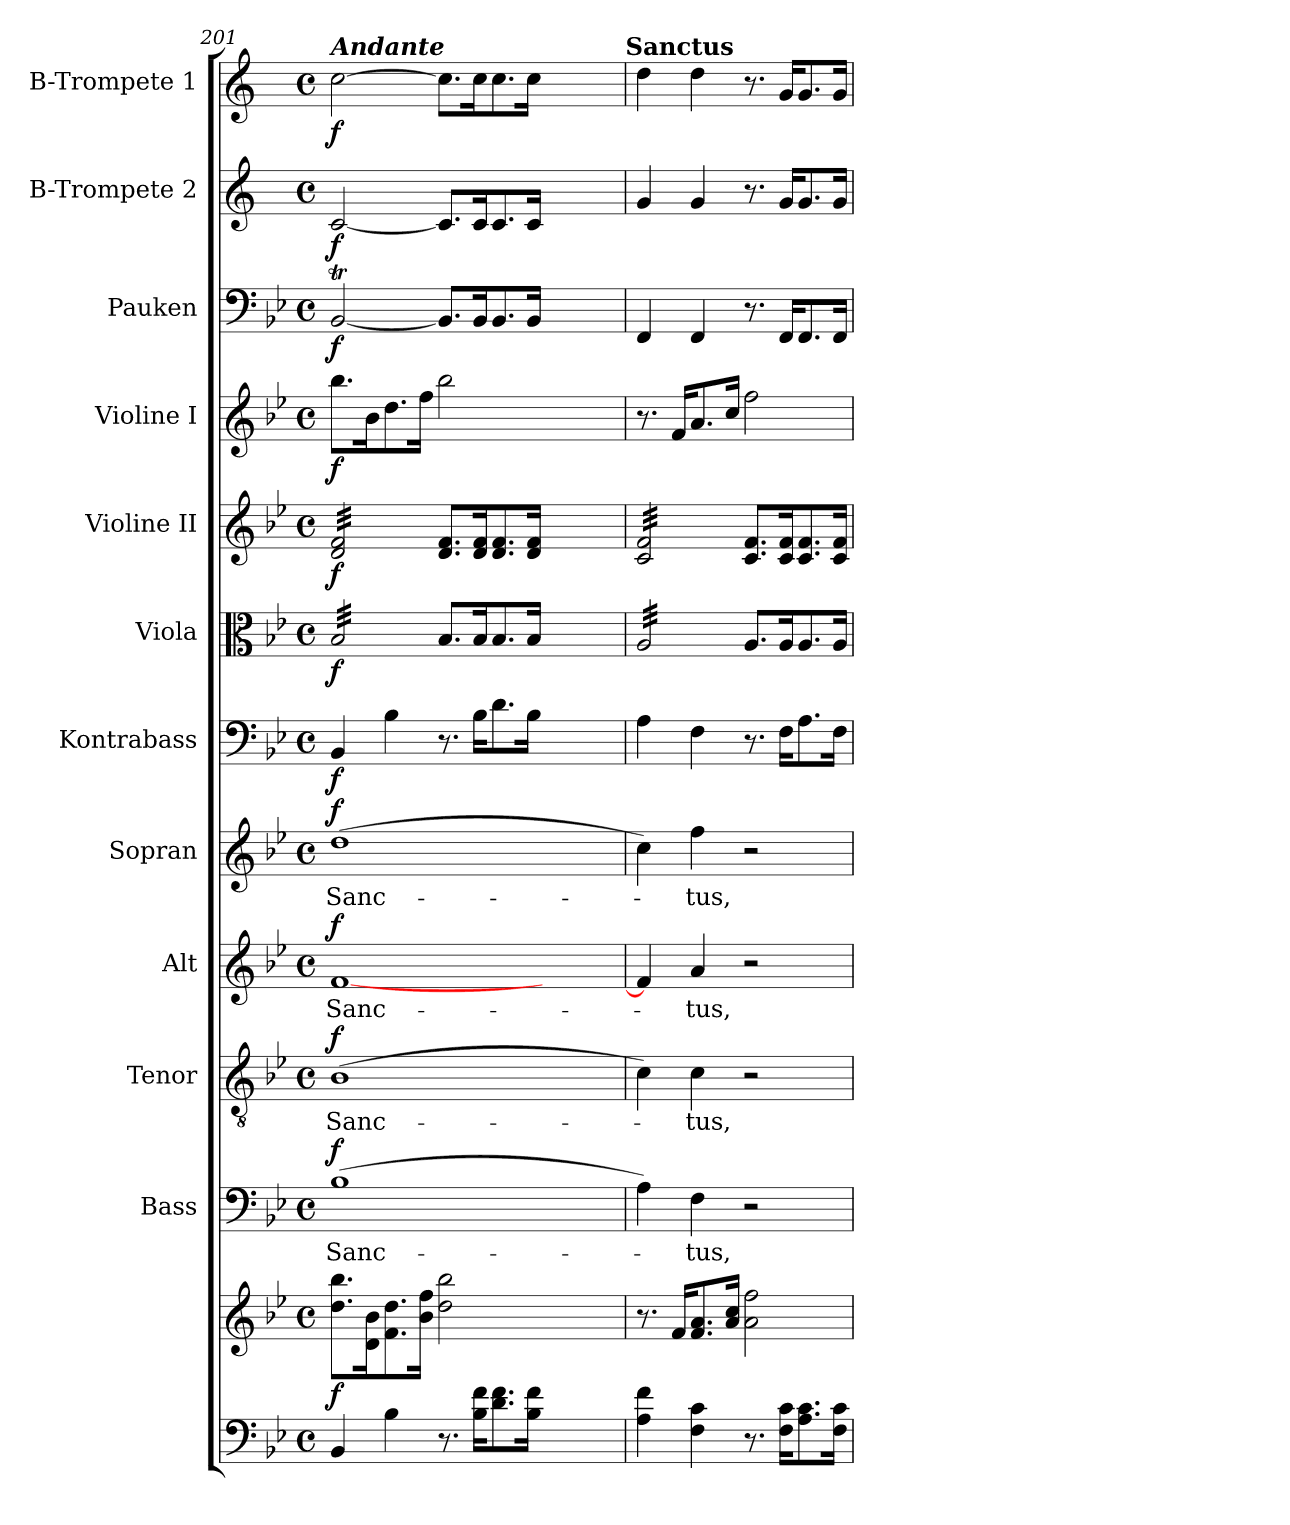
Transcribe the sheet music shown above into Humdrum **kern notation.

**kern	**kern	**dynam	**kern	**text	**dynam	**kern	**text	**dynam	**kern	**text	**dynam	**kern	**text	**dynam	**kern	**dynam	**kern	**dynam	**kern	**dynam	**kern	**dynam	**kern	**dynam	**kern	**dynam	**kern	**dynam
*part12	*part12	*part12	*part11	*part11	*part11	*part10	*part10	*part10	*part9	*part9	*part9	*part8	*part8	*part8	*part7	*part7	*part6	*part6	*part5	*part5	*part4	*part4	*part3	*part3	*part2	*part2	*part1	*part1
*staff13	*staff12	*staff12/13	*staff11	*staff11	*staff11	*staff10	*staff10	*staff10	*staff9	*staff9	*staff9	*staff8	*staff8	*staff8	*staff7	*staff7	*staff6	*staff6	*staff5	*staff5	*staff4	*staff4	*staff3	*staff3	*staff2	*staff2	*staff1	*staff1
*	*	*	*I"Bass	*	*	*I"Tenor	*	*	*I"Alt	*	*	*I"Sopran	*	*	*I"Kontrabass	*	*I"Viola	*	*I"Violine II	*	*I"Violine I	*	*I"Pauken	*	*I"B-Trompete 2	*	*I"B-Trompete 1	*
*	*	*	*I'B.	*	*	*I'T.	*	*	*I'A.	*	*	*I'S.	*	*	*I'Kb.	*	*I'Vla.	*	*I'Vl. II	*	*I'Vl. I	*	*I'Pk.	*	*I'B Trp. 2	*	*I'B Trp. 1	*
!!LO:PB:g=z
*clefF4	*clefG2	*	*clefF4	*	*	*clefGv2	*	*	*clefG2	*	*	*clefG2	*	*	*clefF4	*	*clefC3	*	*clefG2	*	*clefG2	*	*clefF4	*	*clefG2	*	*clefG2	*
*	*	*	*	*	*	*	*	*	*	*	*	*	*	*	*ITrd7c12	*	*	*	*	*	*	*	*	*	*ITrd1c2	*	*ITrd1c2	*
*k[b-e-]	*k[b-e-]	*	*k[b-e-]	*	*	*k[b-e-]	*	*	*k[b-e-]	*	*	*k[b-e-]	*	*	*k[b-e-]	*	*k[b-e-]	*	*k[b-e-]	*	*k[b-e-]	*	*k[b-e-]	*	*k[b-e-]	*	*k[b-e-]	*
*B-:	*B-:	*	*B-:	*	*	*B-:	*	*	*B-:	*	*	*B-:	*	*	*B-:	*	*B-:	*	*B-:	*	*B-:	*	*B-:	*	*B-:	*	*B-:	*
*M4/4	*M4/4	*	*M4/4	*	*	*M4/4	*	*	*M4/4	*	*	*M4/4	*	*	*M4/4	*	*M4/4	*	*M4/4	*	*M4/4	*	*M4/4	*	*M4/4	*	*M4/4	*
*met(c)	*met(c)	*	*met(c)	*	*	*met(c)	*	*	*met(c)	*	*	*met(c)	*	*	*met(c)	*	*met(c)	*	*met(c)	*	*met(c)	*	*met(c)	*	*met(c)	*	*met(c)	*
=201	=201	=201	=201	=201	=201	=201	=201	=201	=201	=201	=201	=201	=201	=201	=201	=201	=201	=201	=201	=201	=201	=201	=201	=201	=201	=201	=201	=201
!	!	!	!	!	!	!	!	!	!	!	!	!	!	!	!	!	!	!	!	!	!	!	!	!	!	!	!LO:TX:a:Bi:t=Andante	!
!	!	!LO:DY:b	!	!LO:LY:b	!LO:DY:a	!	!LO:LY:b	!LO:DY:a	!	!LO:LY:b	!LO:DY:a	!	!LO:LY:b	!LO:DY:a	!	!LO:DY:b	!	!LO:DY:b	!	!LO:DY:b	!	!LO:DY:b	!	!LO:DY:b	!	!LO:DY:b	!	!LO:DY:b
*	*	*	*	*	*	*	*	*	*	*	*	*	*	*	*	*	*tremolo	*	*	*	*	*	*	*	*	*	*	*
*	*	*	*	*	*	*	*	*	*	*	*	*	*	*	*	*	*	*	*tremolo	*	*	*	*	*	*	*	*	*
4BB-/	8.dd\ 8.bb-\L	f	(>1B-	Sanc-	f	(>1B-	Sanc-	f	[1f	Sanc-	f	(>1dd	Sanc-	f	4BBB-/	f	32B-/LLL	f	32d/ 32f/LLL	f	8.bb-\L	f	[2BB-T/	f	[2B-/	f	[2b-\	f
.	.	.	.	.	.	.	.	.	.	.	.	.	.	.	.	.	32B-/	.	32d/ 32f/	.	.	.	.	.	.	.	.	.
.	.	.	.	.	.	.	.	.	.	.	.	.	.	.	.	.	32B-/	.	32d/ 32f/	.	.	.	.	.	.	.	.	.
.	.	.	.	.	.	.	.	.	.	.	.	.	.	.	.	.	32B-/	.	32d/ 32f/	.	.	.	.	.	.	.	.	.
.	.	.	.	.	.	.	.	.	.	.	.	.	.	.	.	.	32B-/	.	32d/ 32f/	.	.	.	.	.	.	.	.	.
.	.	.	.	.	.	.	.	.	.	.	.	.	.	.	.	.	32B-/	.	32d/ 32f/	.	.	.	.	.	.	.	.	.
.	16d\ 16b-\k	.	.	.	.	.	.	.	.	.	.	.	.	.	.	.	32B-/	.	32d/ 32f/	.	16b-\k	.	.	.	.	.	.	.
.	.	.	.	.	.	.	.	.	.	.	.	.	.	.	.	.	32B-/	.	32d/ 32f/	.	.	.	.	.	.	.	.	.
4B-\	8.f\ 8.dd\	.	.	.	.	.	.	.	.	.	.	.	.	.	4BB-\	.	32B-/	.	32d/ 32f/	.	8.dd\	.	.	.	.	.	.	.
.	.	.	.	.	.	.	.	.	.	.	.	.	.	.	.	.	32B-/	.	32d/ 32f/	.	.	.	.	.	.	.	.	.
.	.	.	.	.	.	.	.	.	.	.	.	.	.	.	.	.	32B-/	.	32d/ 32f/	.	.	.	.	.	.	.	.	.
.	.	.	.	.	.	.	.	.	.	.	.	.	.	.	.	.	32B-/	.	32d/ 32f/	.	.	.	.	.	.	.	.	.
.	.	.	.	.	.	.	.	.	.	.	.	.	.	.	.	.	32B-/	.	32d/ 32f/	.	.	.	.	.	.	.	.	.
.	.	.	.	.	.	.	.	.	.	.	.	.	.	.	.	.	32B-/	.	32d/ 32f/	.	.	.	.	.	.	.	.	.
.	16b-\ 16ff\Jk	.	.	.	.	.	.	.	.	.	.	.	.	.	.	.	32B-/	.	32d/ 32f/	.	16ff\Jk	.	.	.	.	.	.	.
.	.	.	.	.	.	.	.	.	.	.	.	.	.	.	.	.	32B-/JJJ	.	32d/ 32f/JJJ	.	.	.	.	.	.	.	.	.
*	*	*	*	*	*	*	*	*	*	*	*	*	*	*	*	*	*	*	*Xtremolo	*	*	*	*	*	*	*	*	*
*	*	*	*	*	*	*	*	*	*	*	*	*	*	*	*	*	*Xtremolo	*	*	*	*	*	*	*	*	*	*	*
8.r	2dd\ 2bb-\	.	.	.	.	.	.	.	.	.	.	.	.	.	8.r	.	8.B-/L	.	8.d/ 8.f/L	.	2bb-\	.	8.BB-TTT/L]	.	8.B-/L]	.	8.b-\L]	.
16B-\ 16f\KL	.	.	.	.	.	.	.	.	.	.	.	.	.	.	16BB-\KL	.	16B-/k	.	16d/ 16f/k	.	.	.	16BB-/k	.	16B-/k	.	16b-\k	.
8.d\ 8.f\	.	.	.	.	.	.	.	.	.	.	.	.	.	.	8.D\	.	8.B-/	.	8.d/ 8.f/	.	.	.	8.BB-/	.	8.B-/	.	8.b-\	.
16B-\ 16f\Jk	.	.	.	.	.	.	.	.	.	.	.	.	.	.	16BB-\Jk	.	16B-/Jk	.	16d/ 16f/Jk	.	.	.	16BB-/Jk	.	16B-/Jk	.	16b-\Jk	.
2.ryy	2.ryy	.	2.ryy	.	.	2.ryy	.	.	2.ryy	.	.	2.ryy	.	.	2.ryy	.	2.ryy	.	2.ryy	.	2.ryy	.	2.ryy	.	2.ryy	.	2.ryy	.
!	!	!	!	!	!	!	!	!	!	!	!	!	!	!	!	!	!	!	!	!	!	!	!	!	!	!	!LO:TX:a:B:t=Sanctus	!
=202	=202	=202	=202	=202	=202	=202	=202	=202	=202	=202	=202	=202	=202	=202	=202	=202	=202	=202	=202	=202	=202	=202	=202	=202	=202	=202	=202	=202
*	*	*	*	*	*	*	*	*	*	*	*	*	*	*	*	*	*tremolo	*	*	*	*	*	*	*	*	*	*	*
*	*	*	*	*	*	*	*	*	*	*	*	*	*	*	*	*	*	*	*tremolo	*	*	*	*	*	*	*	*	*
4A\ 4f\	8.r	.	4A\)	.	.	4c\)	.	.	4f/]	.	.	4cc\)	.	.	4AA\	.	32A/LLL	.	32c/ 32f/LLL	.	8.r	.	4FF/	.	4f/	.	4cc\	.
.	.	.	.	.	.	.	.	.	.	.	.	.	.	.	.	.	32A/	.	32c/ 32f/	.	.	.	.	.	.	.	.	.
.	.	.	.	.	.	.	.	.	.	.	.	.	.	.	.	.	32A/	.	32c/ 32f/	.	.	.	.	.	.	.	.	.
.	.	.	.	.	.	.	.	.	.	.	.	.	.	.	.	.	32A/	.	32c/ 32f/	.	.	.	.	.	.	.	.	.
.	.	.	.	.	.	.	.	.	.	.	.	.	.	.	.	.	32A/	.	32c/ 32f/	.	.	.	.	.	.	.	.	.
.	.	.	.	.	.	.	.	.	.	.	.	.	.	.	.	.	32A/	.	32c/ 32f/	.	.	.	.	.	.	.	.	.
.	16f/KL	.	.	.	.	.	.	.	.	.	.	.	.	.	.	.	32A/	.	32c/ 32f/	.	16f/KL	.	.	.	.	.	.	.
.	.	.	.	.	.	.	.	.	.	.	.	.	.	.	.	.	32A/	.	32c/ 32f/	.	.	.	.	.	.	.	.	.
!	!	!	!	!LO:LY:b	!	!	!LO:LY:b	!	!	!LO:LY:b	!	!	!LO:LY:b	!	!	!	!	!	!	!	!	!	!	!	!	!	!	!
4F\ 4c\	8.f/ 8.a/	.	4F\	-tus,	.	4c\	-tus,	.	4a/	-tus,	.	4ff\	-tus,	.	4FF\	.	32A/	.	32c/ 32f/	.	8.a/	.	4FF/	.	4f/	.	4cc\	.
.	.	.	.	.	.	.	.	.	.	.	.	.	.	.	.	.	32A/	.	32c/ 32f/	.	.	.	.	.	.	.	.	.
.	.	.	.	.	.	.	.	.	.	.	.	.	.	.	.	.	32A/	.	32c/ 32f/	.	.	.	.	.	.	.	.	.
.	.	.	.	.	.	.	.	.	.	.	.	.	.	.	.	.	32A/	.	32c/ 32f/	.	.	.	.	.	.	.	.	.
.	.	.	.	.	.	.	.	.	.	.	.	.	.	.	.	.	32A/	.	32c/ 32f/	.	.	.	.	.	.	.	.	.
.	.	.	.	.	.	.	.	.	.	.	.	.	.	.	.	.	32A/	.	32c/ 32f/	.	.	.	.	.	.	.	.	.
.	16a/ 16cc/Jk	.	.	.	.	.	.	.	.	.	.	.	.	.	.	.	32A/	.	32c/ 32f/	.	16cc/Jk	.	.	.	.	.	.	.
.	.	.	.	.	.	.	.	.	.	.	.	.	.	.	.	.	32A/JJJ	.	32c/ 32f/JJJ	.	.	.	.	.	.	.	.	.
*	*	*	*	*	*	*	*	*	*	*	*	*	*	*	*	*	*	*	*Xtremolo	*	*	*	*	*	*	*	*	*
*	*	*	*	*	*	*	*	*	*	*	*	*	*	*	*	*	*Xtremolo	*	*	*	*	*	*	*	*	*	*	*
8.r	2a\ 2ff\	.	2r	.	.	2r	.	.	2r	.	.	2r	.	.	8.r	.	8.A/L	.	8.c/ 8.f/L	.	2ff\	.	8.r	.	8.r	.	8.r	.
16F\ 16c\KL	.	.	.	.	.	.	.	.	.	.	.	.	.	.	16FF\KL	.	16A/k	.	16c/ 16f/k	.	.	.	16FF/KL	.	16f/KL	.	16f/KL	.
8.A\ 8.c\	.	.	.	.	.	.	.	.	.	.	.	.	.	.	8.AA\	.	8.A/	.	8.c/ 8.f/	.	.	.	8.FF/	.	8.f/	.	8.f/	.
16F\ 16c\Jk	.	.	.	.	.	.	.	.	.	.	.	.	.	.	16FF\Jk	.	16A/Jk	.	16c/ 16f/Jk	.	.	.	16FF/Jk	.	16f/Jk	.	16f/Jk	.
=	=	=	=	=	=	=	=	=	=	=	=	=	=	=	=	=	=	=	=	=	=	=	=	=	=	=	=	=
*-	*-	*-	*-	*-	*-	*-	*-	*-	*-	*-	*-	*-	*-	*-	*-	*-	*-	*-	*-	*-	*-	*-	*-	*-	*-	*-	*-	*-
